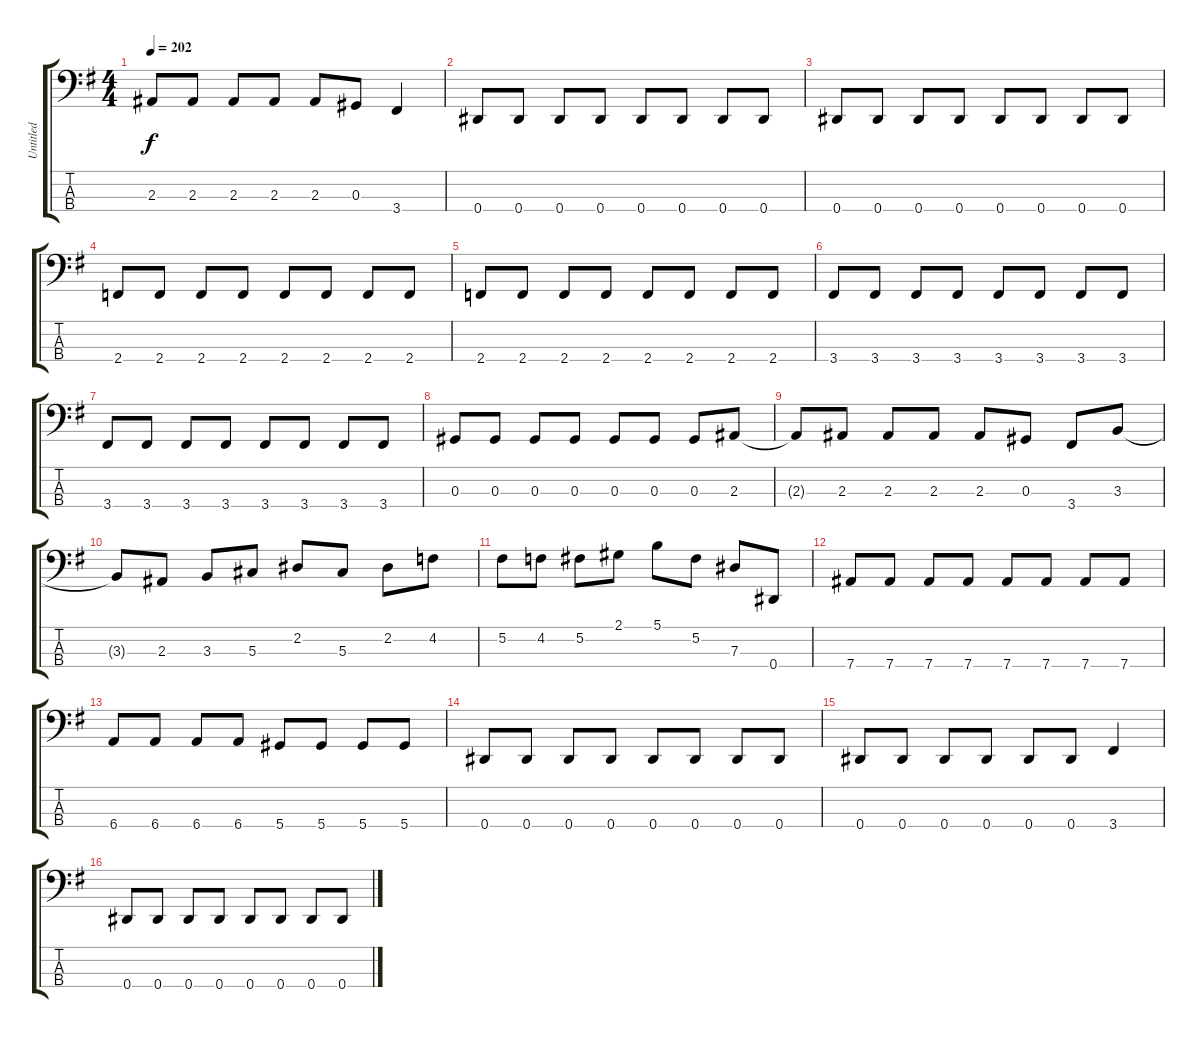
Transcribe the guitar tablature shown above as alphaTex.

\track ("Untitled" "Untitled") {instrument electricbassfinger}
\staff {score tabs}
\tuning (Gb2 Db2 Ab1 Eb1) {hide}
\ts (4 4)
\tempo 202
\clef f4
\ks g
2.3{t}.8{dy f} 2.3.8 2.3.8 2.3.8 2.3.8 0.3.8 3.4.4 |
0.4.8 0.4.8 0.4.8 0.4.8 0.4.8 0.4.8 0.4.8 0.4.8 |
0.4.8 0.4.8 0.4.8 0.4.8 0.4.8 0.4.8 0.4.8 0.4.8 |
2.4.8 2.4.8 2.4.8 2.4.8 2.4.8 2.4.8 2.4.8 2.4.8 |
2.4.8 2.4.8 2.4.8 2.4.8 2.4.8 2.4.8 2.4.8 2.4.8 |
3.4.8 3.4.8 3.4.8 3.4.8 3.4.8 3.4.8 3.4.8 3.4.8 |
3.4.8 3.4.8 3.4.8 3.4.8 3.4.8 3.4.8 3.4.8 3.4.8 |
0.3.8 0.3.8 0.3.8 0.3.8 0.3.8 0.3.8 0.3.8 2.3.8 |
2.3{t}.8 2.3.8 2.3.8 2.3.8 2.3.8 0.3.8 3.4.8 3.3.8 |
3.3{t}.8 2.3.8 3.3.8 5.3.8 2.2.8 5.3.8 2.2.8 4.2.8 |
5.2.8 4.2.8 5.2.8 2.1.8 5.1.8 5.2.8 7.3.8 0.4.8 |
7.4.8 7.4.8 7.4.8 7.4.8 7.4.8 7.4.8 7.4.8 7.4.8 |
6.4.8 6.4.8 6.4.8 6.4.8 5.4.8 5.4.8 5.4.8 5.4.8 |
0.4.8 0.4.8 0.4.8 0.4.8 0.4.8 0.4.8 0.4.8 0.4.8 |
0.4.8 0.4.8 0.4.8 0.4.8 0.4.8 0.4.8 3.4.4 |
0.4.8 0.4.8 0.4.8 0.4.8 0.4.8 0.4.8 0.4.8 0.4.8
